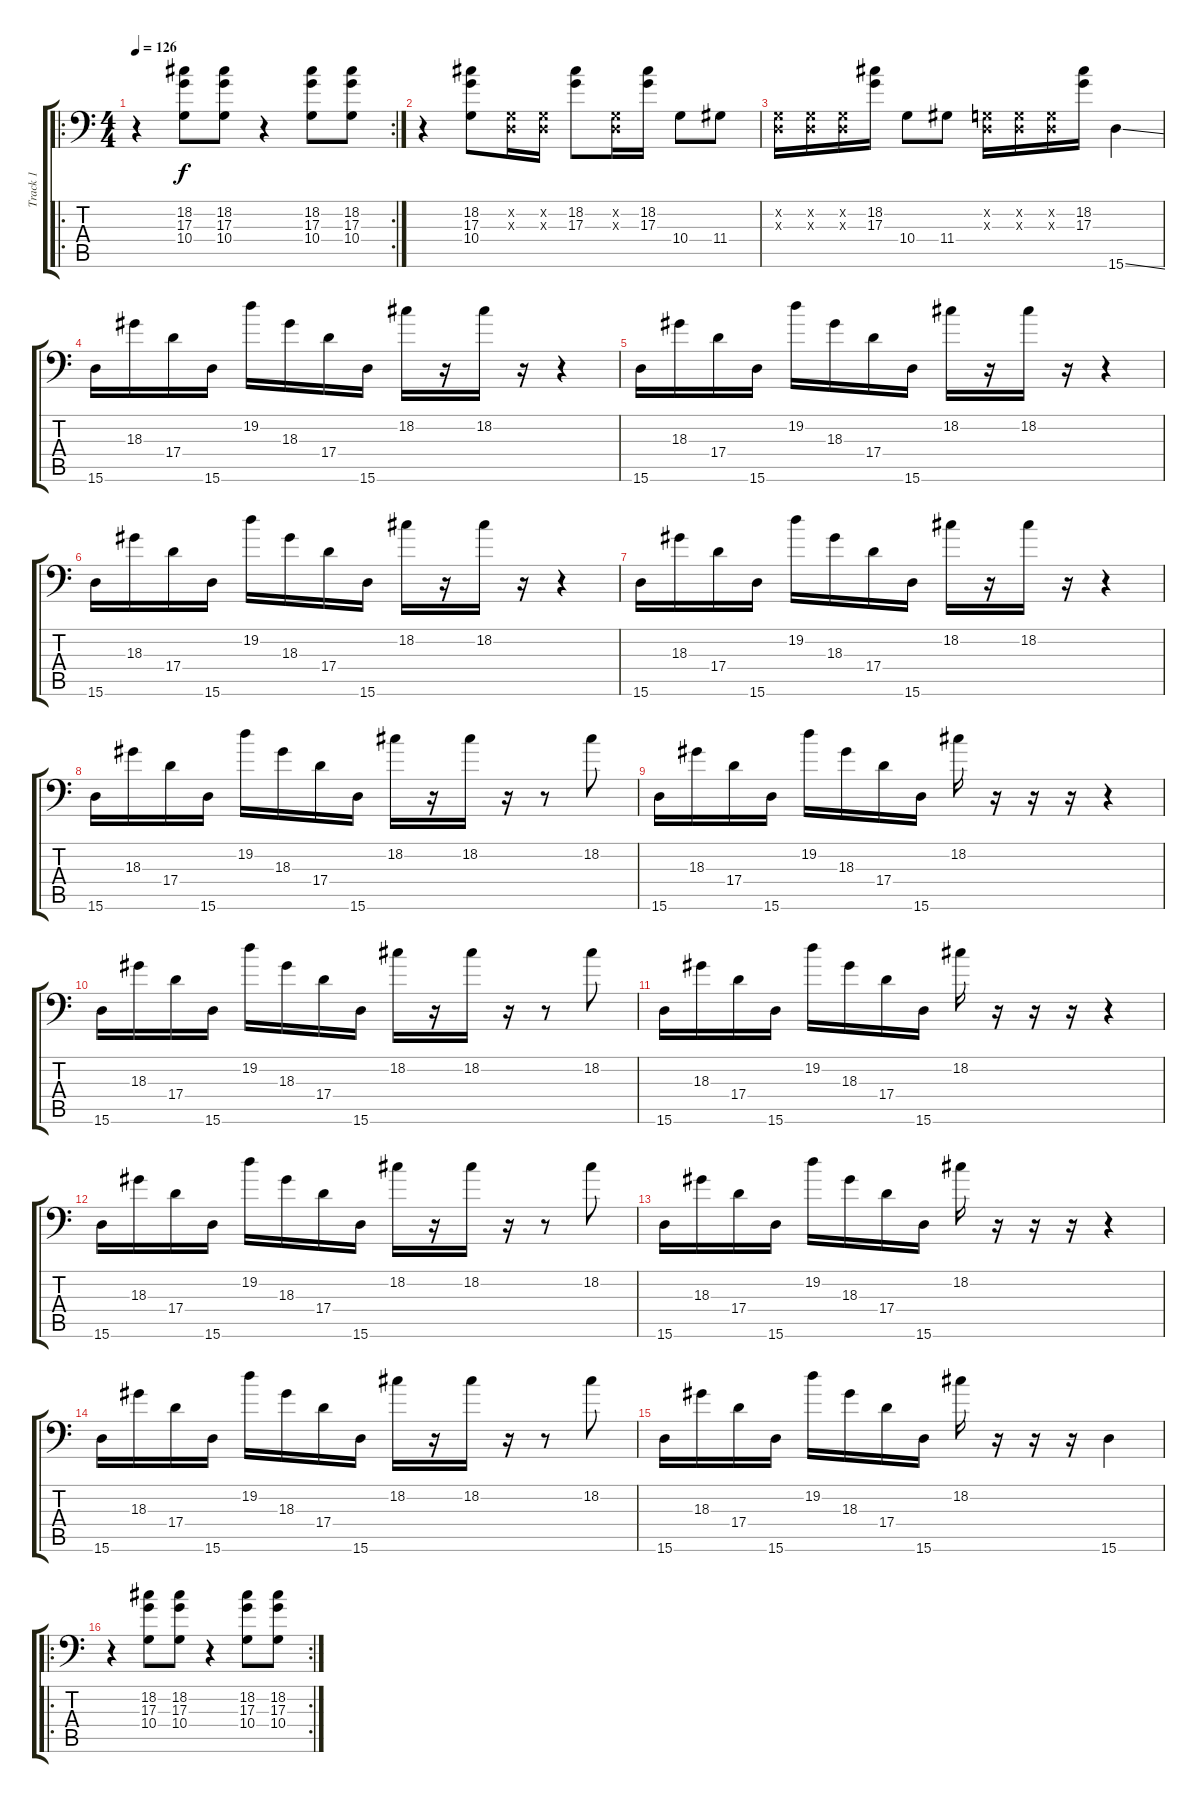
\track ("Track 1" "Track 1") {instrument slapbass1}
\staff {score tabs}
\tuning (C3 G2 D2 A1 E1 B0) {hide}
\ro
\rc 2
\ts (4 4)
\tempo 126
\clef f4
\ks c
r.4{dy f} (18.2 17.3 10.4).8 (18.2 17.3 10.4).8 r.4 (18.2 17.3 10.4).8 (18.2 17.3 10.4).8 |
r.4 (18.2 17.3 10.4).8 (0.2{x} 0.3{x}).16 (0.2{x} 0.3{x}).16 (18.2 17.3).8 (0.2{x} 0.3{x}).16 (18.2 17.3).16 10.4.8 11.4.8 |
(0.2{x} 0.3{x}).16 (0.2{x} 0.3{x}).16 (0.2{x} 0.3{x}).16 (18.2 17.3).16 10.4.8 11.4.8 (0.2{x} 0.3{x}).16 (0.2{x} 0.3{x}).16 (0.2{x} 0.3{x}).16 (18.2 17.3).16 15.6{ss}.4 |
15.6.16 18.3.16 17.4.16 15.6.16 19.2.16 18.3.16 17.4.16 15.6.16 18.2.16 r.16 18.2.16 r.16 r.4 |
15.6.16 18.3.16 17.4.16 15.6.16 19.2.16 18.3.16 17.4.16 15.6.16 18.2.16 r.16 18.2.16 r.16 r.4 |
15.6.16 18.3.16 17.4.16 15.6.16 19.2.16 18.3.16 17.4.16 15.6.16 18.2.16 r.16 18.2.16 r.16 r.4 |
15.6.16 18.3.16 17.4.16 15.6.16 19.2.16 18.3.16 17.4.16 15.6.16 18.2.16 r.16 18.2.16 r.16 r.4 |
15.6.16 18.3.16 17.4.16 15.6.16 19.2.16 18.3.16 17.4.16 15.6.16 18.2.16 r.16 18.2.16 r.16 r.8 18.2.8 |
15.6.16 18.3.16 17.4.16 15.6.16 19.2.16 18.3.16 17.4.16 15.6.16 18.2.16 r.16 r.16 r.16 r.4 |
15.6.16 18.3.16 17.4.16 15.6.16 19.2.16 18.3.16 17.4.16 15.6.16 18.2.16 r.16 18.2.16 r.16 r.8 18.2.8 |
15.6.16 18.3.16 17.4.16 15.6.16 19.2.16 18.3.16 17.4.16 15.6.16 18.2.16 r.16 r.16 r.16 r.4 |
15.6.16 18.3.16 17.4.16 15.6.16 19.2.16 18.3.16 17.4.16 15.6.16 18.2.16 r.16 18.2.16 r.16 r.8 18.2.8 |
15.6.16 18.3.16 17.4.16 15.6.16 19.2.16 18.3.16 17.4.16 15.6.16 18.2.16 r.16 r.16 r.16 r.4 |
15.6.16 18.3.16 17.4.16 15.6.16 19.2.16 18.3.16 17.4.16 15.6.16 18.2.16 r.16 18.2.16 r.16 r.8 18.2.8 |
15.6.16 18.3.16 17.4.16 15.6.16 19.2.16 18.3.16 17.4.16 15.6.16 18.2.16 r.16 r.16 r.16 15.6.4 |
\ro
\rc 2
r.4 (18.2 17.3 10.4).8 (18.2 17.3 10.4).8 r.4 (18.2 17.3 10.4).8 (18.2 17.3 10.4).8
